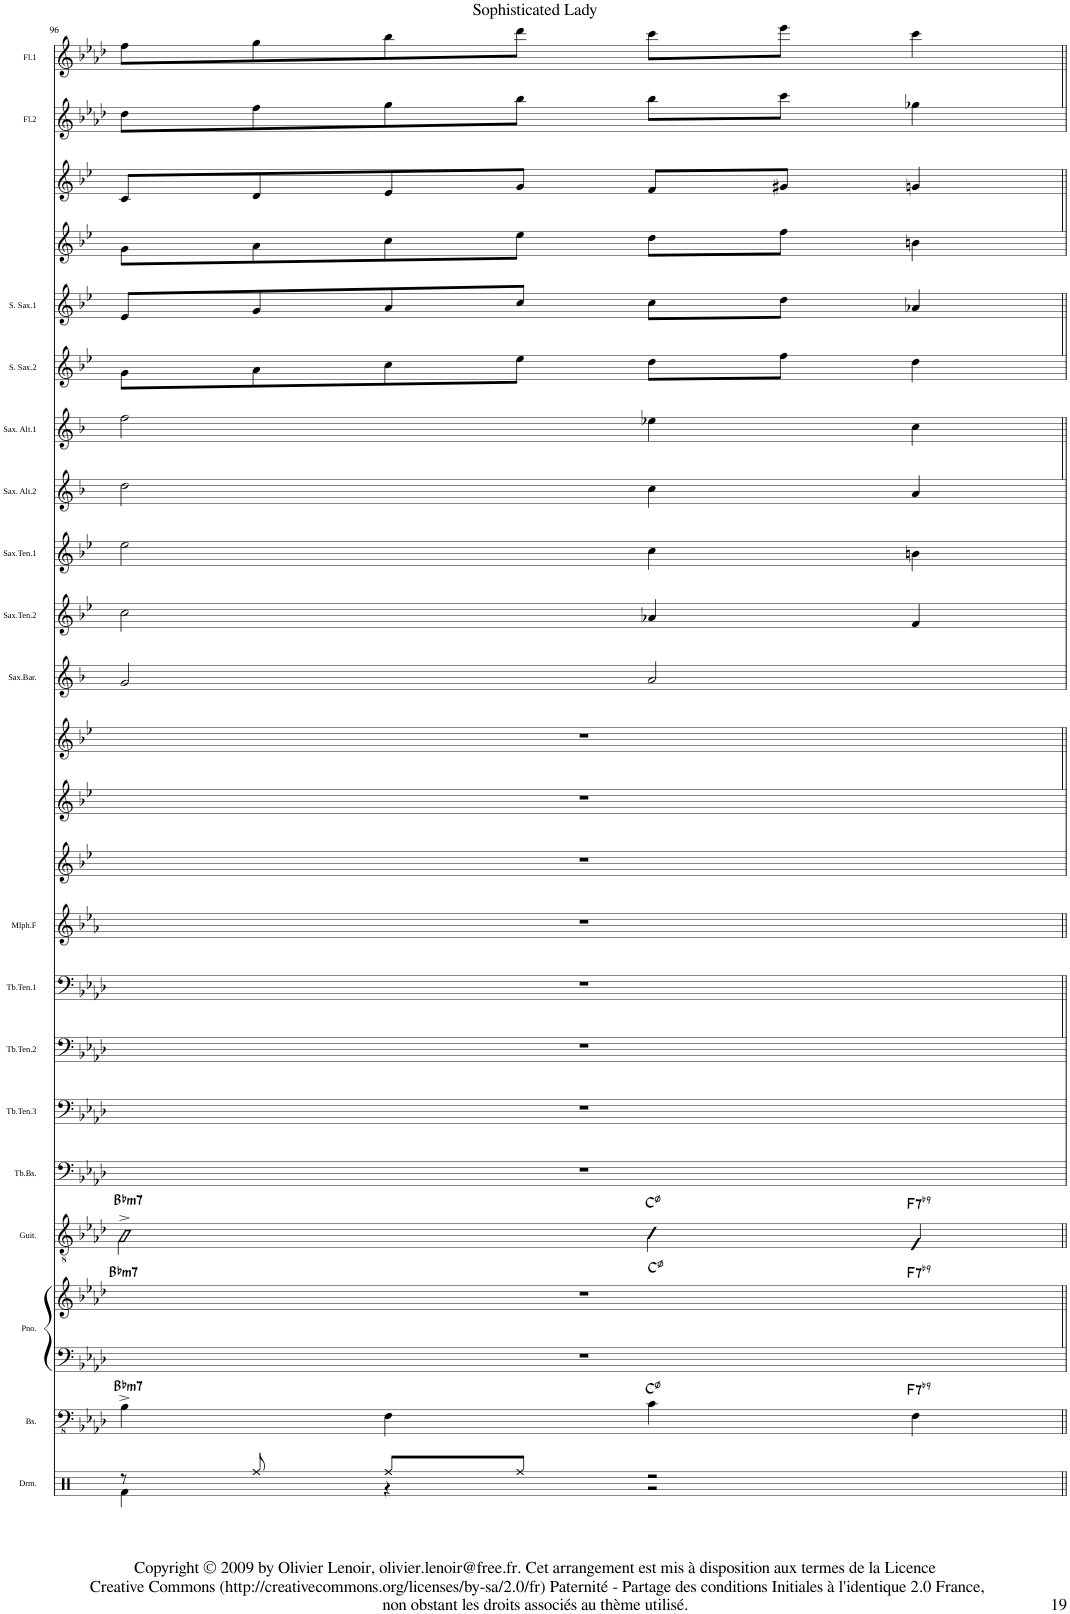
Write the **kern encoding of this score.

**kern	**kern	**harte	**kern	**kern	**harte	**kern	**harte	**kern	**kern	**kern	**kern	**kern	**kern	**kern	**kern	**kern	**kern	**kern	**kern	**kern	**kern	**kern	**kern	**kern	**kern	**kern
*part23	*part22	*part22	*part21	*part21	*part21	*part20	*part20	*part19	*part18	*part17	*part16	*part15	*part14	*part13	*part12	*part11	*part10	*part9	*part8	*part7	*part6	*part5	*part4	*part3	*part2	*part1
*staff24	*staff23	*	*staff22	*staff21	*	*staff20	*	*staff19	*staff18	*staff17	*staff16	*staff15	*staff14	*staff13	*staff12	*staff11	*staff10	*staff9	*staff8	*staff7	*staff6	*staff5	*staff4	*staff3	*staff2	*staff1
*I"Drums	*I"Bass	*	*I"Piano	*	*	*I"Guitar	*	*I"Trombone Basse	*I"Trombone Tenor 3	*I"Trombone Tenor 2	*I"Trombone Tenor 1	*I"Mellophone F	*I"Trumpet_Bb_3	*I"Trumpet_Bb_2	*I"Trumpet_Bb_1	*I"Saxophone Baryton	*I"Saxophone Ténor 2	*I"Saxophone Ténor 1	*I"Saxophone Alto 2	*I"Saxophone Alto 1	*I"Saxophone Soprano 2	*I"Saxophone Soprano 1	*I"Clarinette_Bb_2	*I"Clarinette_Bb_1	*I"Flûte 2	*I"Flûte 1
*I'Drm.	*I'Bs.	*	*I'Pno.	*	*	*I'Guit.	*	*I'Tb.Bs.	*I'Tb.Ten.3	*I'Tb.Ten.2	*I'Tb.Ten.1	*I'Mlph.F	*I'Tpt	*I'Tpt	*I'Tpt	*I'Sax.Bar.	*	*	*I'Sax. Alt.2	*I'Sax. Alt.1	*	*	*I'Cl	*I'Cl	*I'Fl.2	*I'Fl.1
!!LO:PB:g=z
*clefX	*clefFv4	*	*clefF4	*clefG2	*	*clefGv2	*	*clefF4	*clefF4	*clefF4	*clefF4	*clefG2	*clefG2	*clefG2	*clefG2	*clefG2	*clefG2	*clefG2	*clefG2	*clefG2	*clefG2	*clefG2	*clefG2	*clefG2	*clefG2	*clefG2
*	*	*	*	*	*	*	*	*	*	*	*	*Trd4c7	*Trd1c2	*Trd1c2	*Trd1c2	*Trd12c21	*Trd8c14	*Trd8c14	*Trd5c9	*Trd5c9	*Trd1c2	*Trd1c2	*Trd1c2	*Trd1c2	*	*
*k[]	*k[b-e-a-d-]	*	*k[b-e-a-d-]	*k[b-e-a-d-]	*	*k[b-e-a-d-]	*	*k[b-e-a-d-]	*k[b-e-a-d-]	*k[b-e-a-d-]	*k[b-e-a-d-]	*k[b-e-a-]	*k[b-e-]	*k[b-e-]	*k[b-e-]	*k[b-]	*k[b-e-]	*k[b-e-]	*k[b-]	*k[b-]	*k[b-e-]	*k[b-e-]	*k[b-e-]	*k[b-e-]	*k[b-e-a-d-]	*k[b-e-a-d-]
*M4/4	*M4/4	*	*M4/4	*M4/4	*	*M4/4	*	*M4/4	*M4/4	*M4/4	*M4/4	*M4/4	*M4/4	*M4/4	*M4/4	*M4/4	*M4/4	*M4/4	*M4/4	*M4/4	*M4/4	*M4/4	*M4/4	*M4/4	*M4/4	*M4/4
=96	=96	=96	=96	=96	=96	=96	=96	=96	=96	=96	=96	=96	=96	=96	=96	=96	=96	=96	=96	=96	=96	=96	=96	=96	=96	=96
*^	*	*	*	*	*	*	*	*	*	*	*	*	*	*	*	*	*	*	*	*	*	*	*	*	*	*
!	!	!	!LO:H:kt=m7	!	!	!LO:H:kt=m7	!	!LO:H:kt=m7	!	!	!	!	!	!	!	!	!	!	!	!	!	!	!	!	!	!	!
*	*	*	*	*	*^	*	*	*	*	*	*	*	*	*	*	*	*	*	*	*	*	*	*	*	*	*	*
*	*	*	*	*	*	*^	*	*	*	*	*	*	*	*	*	*	*	*	*	*	*	*	*	*	*	*	*	*
8r	4Rf\	4BB-^\	Bb:min7	1r	1r	2ryy	2.ryy	Bb:min7	2B-^\	Bb:min7	1r	1r	1r	1r	1r	1r	1r	1r	2g/	2cc\	2ee-\	2dd\	2ff\	8g\L	8e-/L	8g\L	8c/L	8dd-\L	8ff\L
8Rff/	.	.	.	.	.	.	.	.	.	.	.	.	.	.	.	.	.	.	.	.	.	.	.	8a\	8g/	8a\	8d/	8ff\	8gg\
8Rff/L	4r	4FF\	.	.	.	.	.	.	.	.	.	.	.	.	.	.	.	.	.	.	.	.	.	8cc\	8a/	8cc\	8e-/	8gg\	8bb-\
8Rff/J	.	.	.	.	.	.	.	.	.	.	.	.	.	.	.	.	.	.	.	.	.	.	.	8ee-\J	8cc/J	8ee-\J	8g/J	8bb-\J	8ddd-\J
2r	2r	4C\	C:hdim7	.	.	2ryy	.	C:hdim7	4c\	C:hdim7	.	.	.	.	.	.	.	.	2a/	4a-X/	4cc\	4cc\	4ee-X\	8dd\L	8cc\L	8dd\L	8f/L	8bb-\L	8ccc\L
.	.	.	.	.	.	.	.	.	.	.	.	.	.	.	.	.	.	.	.	.	.	.	.	8ff\J	8dd\J	8ff\J	8g#X/J	8ccc\J	8eee-\J
!	!	!	!LO:H:kt=7	!	!	!	!	!LO:H:kt=7	!	!LO:H:kt=7	!	!	!	!	!	!	!	!	!	!	!	!	!	!	!	!	!	!	!
.	.	4FF\	F:7(b9)	.	.	.	4ryy	F:7(b9)	4F/	F:7(b9)	.	.	.	.	.	.	.	.	.	4f/	4bn\	4a/	4cc\	4dd\	4a-X/	4bn\	4gn/	4gg-X\	4ccc\
*v	*v	*	*	*	*v	*v	*v	*	*	*	*	*	*	*	*	*	*	*	*	*	*	*	*	*	*	*	*	*	*
=||	=||	=||	=||	=||	=||	=||	=||	=||	=||	=||	=||	=||	=||	=||	=||	=||	=||	=||	=||	=||	=||	=||	=||	=||	=||	=||
*-	*-	*-	*-	*-	*-	*-	*-	*-	*-	*-	*-	*-	*-	*-	*-	*-	*-	*-	*-	*-	*-	*-	*-	*-	*-	*-
